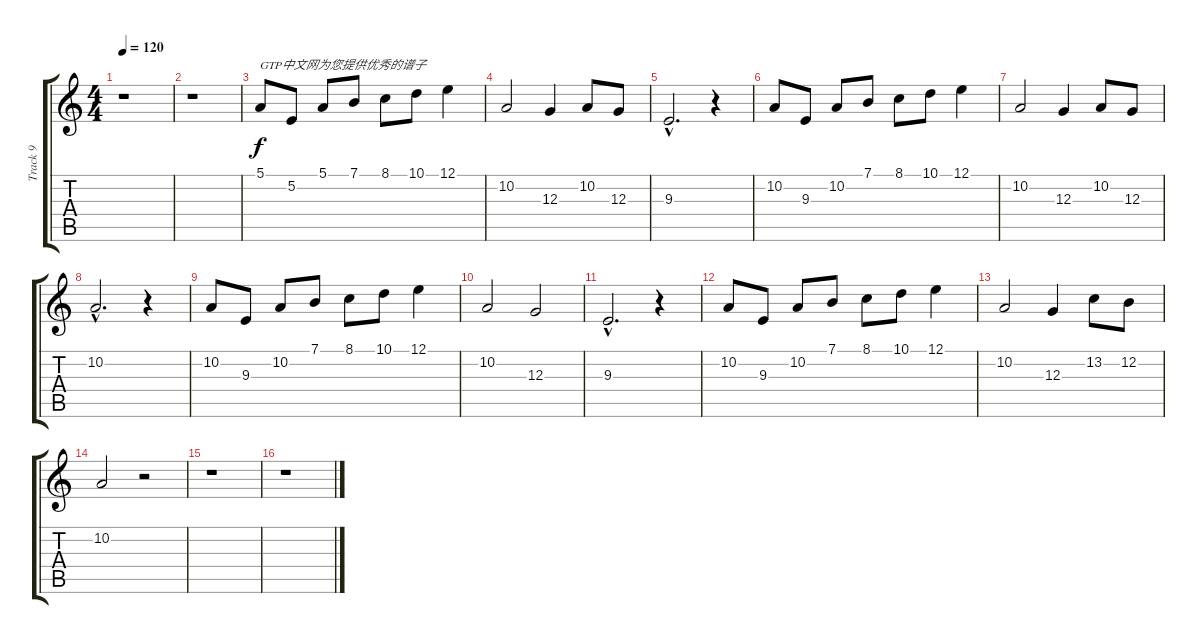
\track ("Track 9" "Track 9") {instrument flute}
\staff {score tabs}
\tuning (E4 B3 G3 D3 A2 E2) {hide}
\ts (4 4)
\tempo 120
\clef g2
\ks c
r.1{dy f instrument flute} |
r.1 |
5.1.8{txt "GTP中文网为您提供优秀的谱子"} 5.2.8 5.1.8 7.1.8 8.1.8 10.1.8 12.1.4 |
10.2.2 12.3.4 10.2.8 12.3.8 |
9.3{hac}.2{d} r.4 |
10.2.8 9.3.8 10.2.8 7.1.8 8.1.8 10.1.8 12.1.4 |
10.2.2 12.3.4 10.2.8 12.3.8 |
10.2{hac}.2{d} r.4 |
10.2.8 9.3.8 10.2.8 7.1.8 8.1.8 10.1.8 12.1.4 |
10.2.2 12.3.2 |
9.3{hac}.2{d} r.4 |
10.2.8 9.3.8 10.2.8 7.1.8 8.1.8 10.1.8 12.1.4 |
10.2.2 12.3.4 13.2.8 12.2.8 |
10.2.2 r.2 |
r.1 |
r.1
